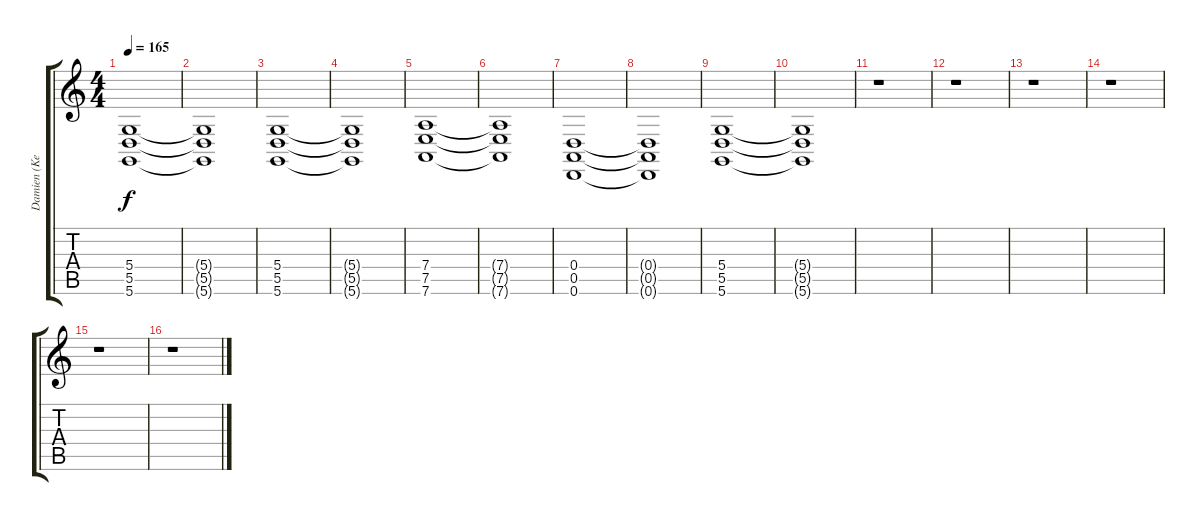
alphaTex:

\track ("Damien (KeybLeft)" "Damien (Ke") {instrument pad4choir}
\staff {score tabs}
\tuning (E4 B3 G3 D3 A2 D2) {hide}
\ts (4 4)
\tempo 165
\clef g2
\ks c
(5.4 5.5 5.6).1{dy f} |
(5.4{t} 5.5{t} 5.6{t}).1 |
(5.4 5.5 5.6).1 |
(5.4{t} 5.5{t} 5.6{t}).1 |
(7.4 7.5 7.6).1 |
(7.4{t} 7.5{t} 7.6{t}).1 |
(0.4 0.5 0.6).1 |
(0.4{t} 0.5{t} 0.6{t}).1 |
(5.4 5.5 5.6).1 |
(5.4{t} 5.5{t} 5.6{t}).1 |
r.1 |
r.1 |
r.1 |
r.1 |
r.1 |
r.1
